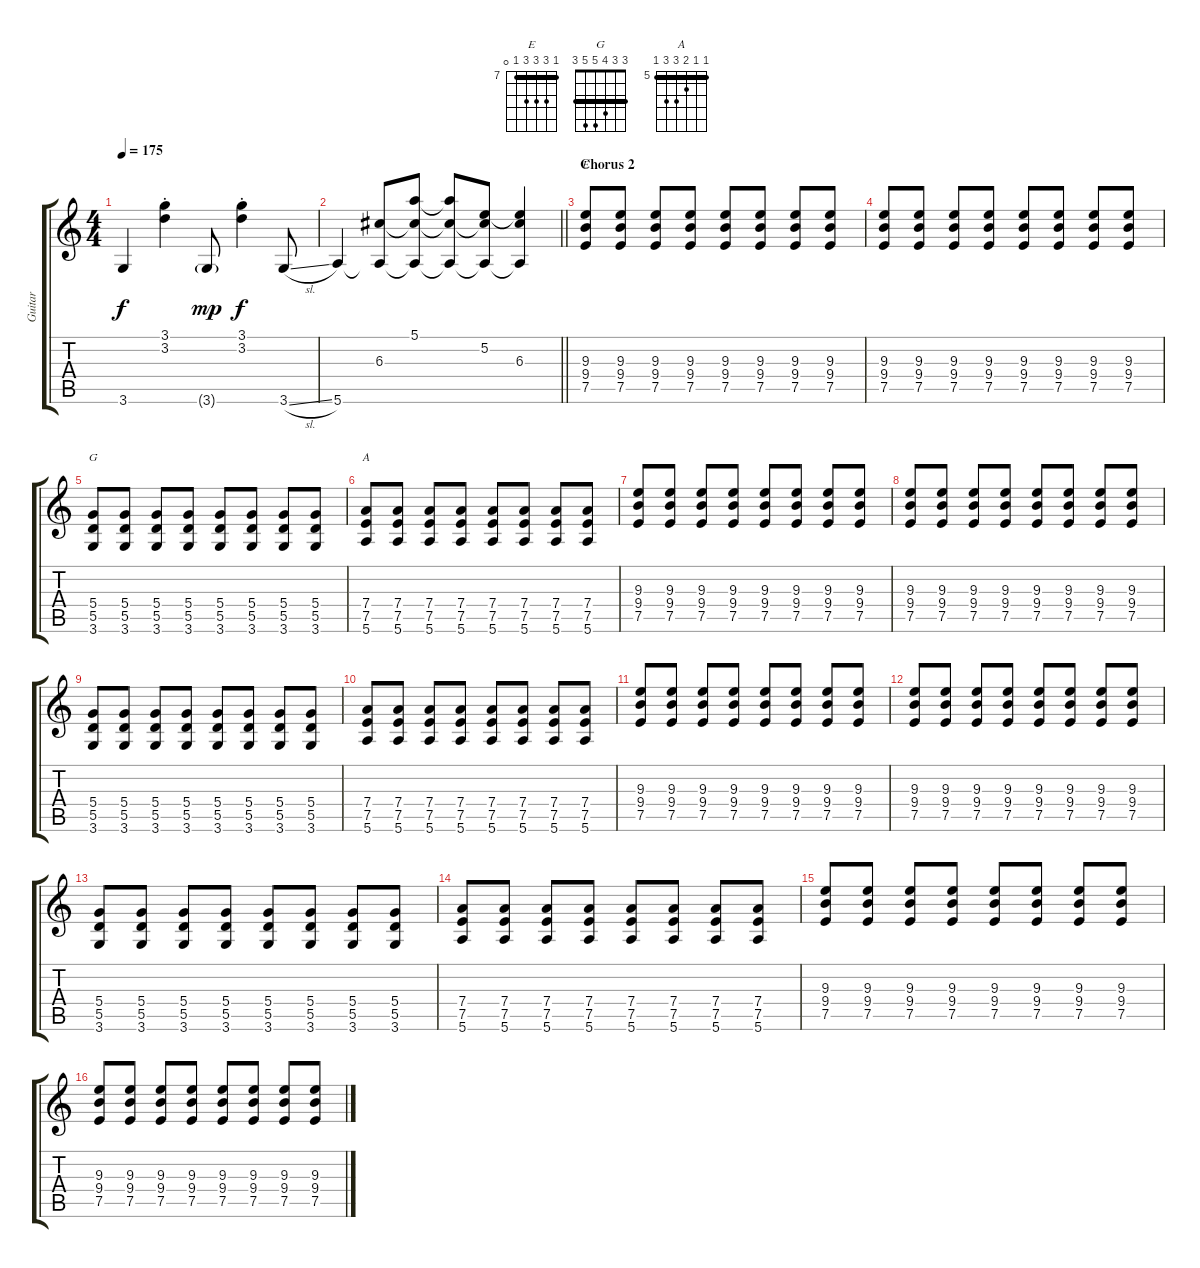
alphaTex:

\track ("Guitar" "Guitar") {instrument overdrivenguitar}
\staff {score tabs}
\tuning (E4 B3 G3 D3 A2 E2) {hide}
\chord ("E" 7 9 9 9 7 0) {firstfret 7 barre 7}
\chord ("G" 3 3 4 5 5 3) {barre 3}
\chord ("A" 5 5 6 7 7 5) {firstfret 5 barre 5}
\ts (4 4)
\tempo 175
\clef g2
\ks c
3.6.4{dy f} (3.1{st} 3.2{st}).4 3.6{g}.8{dy mp} (3.1{st} 3.2{st}).4{dy f} 3.6{sl}.8 |
\barLineRight lightlight
5.6.4 (6.3 5.6{t}).8 (5.1 6.3{t} 5.6{t}).8 (5.1{t} 6.3{t} 5.6{t}).8 (5.2 6.3{t} 5.6{t}).8 (5.2{t} 6.3 5.6{t}).4 |
\section ("" "Chorus 2")
(9.3 9.4 7.5).8{ch "E"} (9.3 9.4 7.5).8 (9.3 9.4 7.5).8 (9.3 9.4 7.5).8 (9.3 9.4 7.5).8 (9.3 9.4 7.5).8 (9.3 9.4 7.5).8 (9.3 9.4 7.5).8 |
(9.3 9.4 7.5).8 (9.3 9.4 7.5).8 (9.3 9.4 7.5).8 (9.3 9.4 7.5).8 (9.3 9.4 7.5).8 (9.3 9.4 7.5).8 (9.3 9.4 7.5).8 (9.3 9.4 7.5).8 |
(5.4 5.5 3.6).8{ch "G"} (5.4 5.5 3.6).8 (5.4 5.5 3.6).8 (5.4 5.5 3.6).8 (5.4 5.5 3.6).8 (5.4 5.5 3.6).8 (5.4 5.5 3.6).8 (5.4 5.5 3.6).8 |
(7.4 7.5 5.6).8{ch "A"} (7.4 7.5 5.6).8 (7.4 7.5 5.6).8 (7.4 7.5 5.6).8 (7.4 7.5 5.6).8 (7.4 7.5 5.6).8 (7.4 7.5 5.6).8 (7.4 7.5 5.6).8 |
(9.3 9.4 7.5).8 (9.3 9.4 7.5).8 (9.3 9.4 7.5).8 (9.3 9.4 7.5).8 (9.3 9.4 7.5).8 (9.3 9.4 7.5).8 (9.3 9.4 7.5).8 (9.3 9.4 7.5).8 |
(9.3 9.4 7.5).8 (9.3 9.4 7.5).8 (9.3 9.4 7.5).8 (9.3 9.4 7.5).8 (9.3 9.4 7.5).8 (9.3 9.4 7.5).8 (9.3 9.4 7.5).8 (9.3 9.4 7.5).8 |
(5.4 5.5 3.6).8 (5.4 5.5 3.6).8 (5.4 5.5 3.6).8 (5.4 5.5 3.6).8 (5.4 5.5 3.6).8 (5.4 5.5 3.6).8 (5.4 5.5 3.6).8 (5.4 5.5 3.6).8 |
(7.4 7.5 5.6).8 (7.4 7.5 5.6).8 (7.4 7.5 5.6).8 (7.4 7.5 5.6).8 (7.4 7.5 5.6).8 (7.4 7.5 5.6).8 (7.4 7.5 5.6).8 (7.4 7.5 5.6).8 |
(9.3 9.4 7.5).8 (9.3 9.4 7.5).8 (9.3 9.4 7.5).8 (9.3 9.4 7.5).8 (9.3 9.4 7.5).8 (9.3 9.4 7.5).8 (9.3 9.4 7.5).8 (9.3 9.4 7.5).8 |
(9.3 9.4 7.5).8 (9.3 9.4 7.5).8 (9.3 9.4 7.5).8 (9.3 9.4 7.5).8 (9.3 9.4 7.5).8 (9.3 9.4 7.5).8 (9.3 9.4 7.5).8 (9.3 9.4 7.5).8 |
(5.4 5.5 3.6).8 (5.4 5.5 3.6).8 (5.4 5.5 3.6).8 (5.4 5.5 3.6).8 (5.4 5.5 3.6).8 (5.4 5.5 3.6).8 (5.4 5.5 3.6).8 (5.4 5.5 3.6).8 |
(7.4 7.5 5.6).8 (7.4 7.5 5.6).8 (7.4 7.5 5.6).8 (7.4 7.5 5.6).8 (7.4 7.5 5.6).8 (7.4 7.5 5.6).8 (7.4 7.5 5.6).8 (7.4 7.5 5.6).8 |
(9.3 9.4 7.5).8 (9.3 9.4 7.5).8 (9.3 9.4 7.5).8 (9.3 9.4 7.5).8 (9.3 9.4 7.5).8 (9.3 9.4 7.5).8 (9.3 9.4 7.5).8 (9.3 9.4 7.5).8 |
(9.3 9.4 7.5).8 (9.3 9.4 7.5).8 (9.3 9.4 7.5).8 (9.3 9.4 7.5).8 (9.3 9.4 7.5).8 (9.3 9.4 7.5).8 (9.3 9.4 7.5).8 (9.3 9.4 7.5).8
